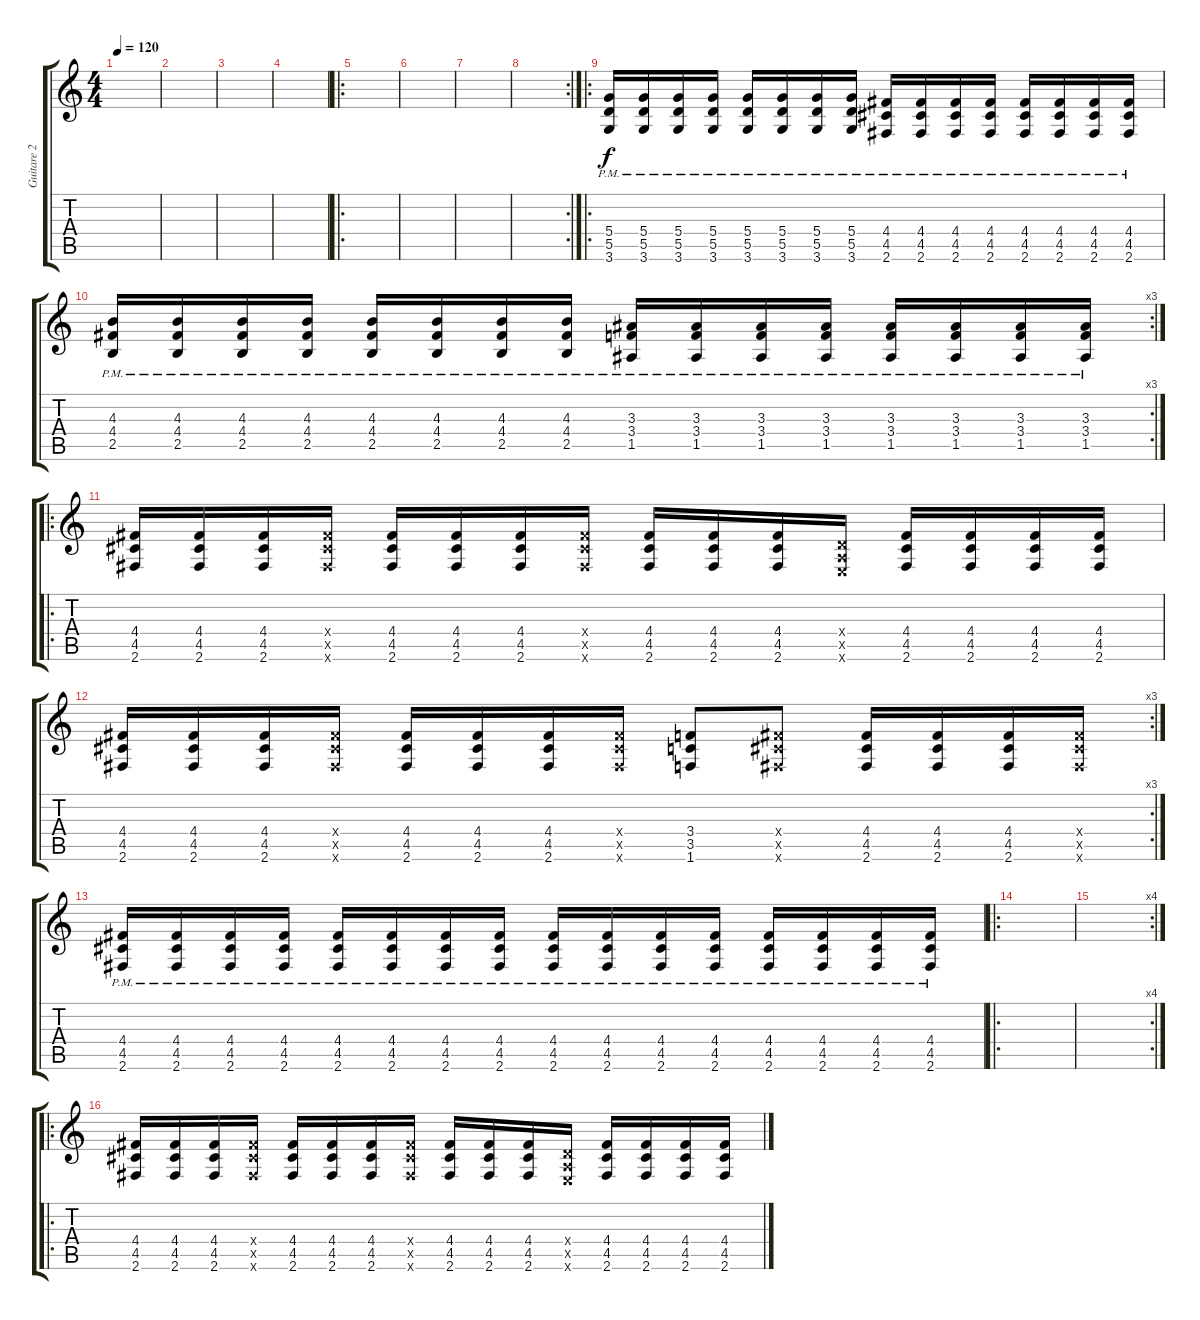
\track ("Guitare 2" "Guitare 2") {instrument distortionguitar}
\staff {score tabs}
\tuning (E4 B3 G3 D3 A2 E2) {hide}
\ts (4 4)
\tempo 120
\clef g2
\ks c
|
|
|
|
\ro
|
|
|
\rc 2
|
\ro
(5.4{pm} 5.5{pm} 3.6{pm}).16 (5.4{pm} 5.5{pm} 3.6{pm}).16 (5.4{pm} 5.5{pm} 3.6{pm}).16 (5.4{pm} 5.5{pm} 3.6{pm}).16 (5.4{pm} 5.5{pm} 3.6{pm}).16 (5.4{pm} 5.5{pm} 3.6{pm}).16 (5.4{pm} 5.5{pm} 3.6{pm}).16 (5.4{pm} 5.5{pm} 3.6{pm}).16 (4.4{pm} 4.5{pm} 2.6{pm}).16 (4.4{pm} 4.5{pm} 2.6{pm}).16 (4.4{pm} 4.5{pm} 2.6{pm}).16 (4.4{pm} 4.5{pm} 2.6{pm}).16 (4.4{pm} 4.5{pm} 2.6{pm}).16 (4.4{pm} 4.5{pm} 2.6{pm}).16 (4.4{pm} 4.5{pm} 2.6{pm}).16 (4.4{pm} 4.5{pm} 2.6{pm}).16 |
\rc 3
(4.3{pm} 4.4{pm} 2.5{pm}).16 (4.3{pm} 4.4{pm} 2.5{pm}).16 (4.3{pm} 4.4{pm} 2.5{pm}).16 (4.3{pm} 4.4{pm} 2.5{pm}).16 (4.3{pm} 4.4{pm} 2.5{pm}).16 (4.3{pm} 4.4{pm} 2.5{pm}).16 (4.3{pm} 4.4{pm} 2.5{pm}).16 (4.3{pm} 4.4{pm} 2.5{pm}).16 (3.3{pm} 3.4{pm} 1.5{pm}).16 (3.3{pm} 3.4{pm} 1.5{pm}).16 (3.3{pm} 3.4{pm} 1.5{pm}).16 (3.3{pm} 3.4{pm} 1.5{pm}).16 (3.3{pm} 3.4{pm} 1.5{pm}).16 (3.3{pm} 3.4{pm} 1.5{pm}).16 (3.3{pm} 3.4{pm} 1.5{pm}).16 (3.3{pm} 3.4{pm} 1.5{pm}).16 |
\ro
(4.4 4.5 2.6).16 (4.4 4.5 2.6).16 (4.4 4.5 2.6).16 (4.4{x} 4.5{x} 2.6{x}).16 (4.4 4.5 2.6).16 (4.4 4.5 2.6).16 (4.4 4.5 2.6).16 (4.4{x} 4.5{x} 2.6{x}).16 (4.4 4.5 2.6).16 (4.4 4.5 2.6).16 (4.4 4.5 2.6).16 (0.4{x} 0.5{x} 0.6{x}).16 (4.4 4.5 2.6).16 (4.4 4.5 2.6).16 (4.4 4.5 2.6).16 (4.4 4.5 2.6).16 |
\rc 3
(4.4 4.5 2.6).16 (4.4 4.5 2.6).16 (4.4 4.5 2.6).16 (4.4{x} 4.5{x} 2.6{x}).16 (4.4 4.5 2.6).16 (4.4 4.5 2.6).16 (4.4 4.5 2.6).16 (4.4{x} 4.5{x} 2.6{x}).16 (3.4 3.5 1.6).8 (4.4{x} 4.5{x} 2.6{x}).8 (4.4 4.5 2.6).16 (4.4 4.5 2.6).16 (4.4 4.5 2.6).16 (4.4{x} 4.5{x} 2.6{x}).16 |
(4.4{pm} 4.5{pm} 2.6{pm}).16 (4.4{pm} 4.5{pm} 2.6{pm}).16 (4.4{pm} 4.5{pm} 2.6{pm}).16 (4.4{pm} 4.5{pm} 2.6{pm}).16 (4.4{pm} 4.5{pm} 2.6{pm}).16 (4.4{pm} 4.5{pm} 2.6{pm}).16 (4.4{pm} 4.5{pm} 2.6{pm}).16 (4.4{pm} 4.5{pm} 2.6{pm}).16 (4.4{pm} 4.5{pm} 2.6{pm}).16 (4.4{pm} 4.5{pm} 2.6{pm}).16 (4.4{pm} 4.5{pm} 2.6{pm}).16 (4.4{pm} 4.5{pm} 2.6{pm}).16 (4.4{pm} 4.5{pm} 2.6{pm}).16 (4.4{pm} 4.5{pm} 2.6{pm}).16 (4.4{pm} 4.5{pm} 2.6{pm}).16 (4.4{pm} 4.5{pm} 2.6{pm}).16 |
\ro
|
\rc 4
|
\ro
(4.4 4.5 2.6).16 (4.4 4.5 2.6).16 (4.4 4.5 2.6).16 (4.4{x} 4.5{x} 2.6{x}).16 (4.4 4.5 2.6).16 (4.4 4.5 2.6).16 (4.4 4.5 2.6).16 (4.4{x} 4.5{x} 2.6{x}).16 (4.4 4.5 2.6).16 (4.4 4.5 2.6).16 (4.4 4.5 2.6).16 (0.4{x} 0.5{x} 0.6{x}).16 (4.4 4.5 2.6).16 (4.4 4.5 2.6).16 (4.4 4.5 2.6).16 (4.4 4.5 2.6).16
